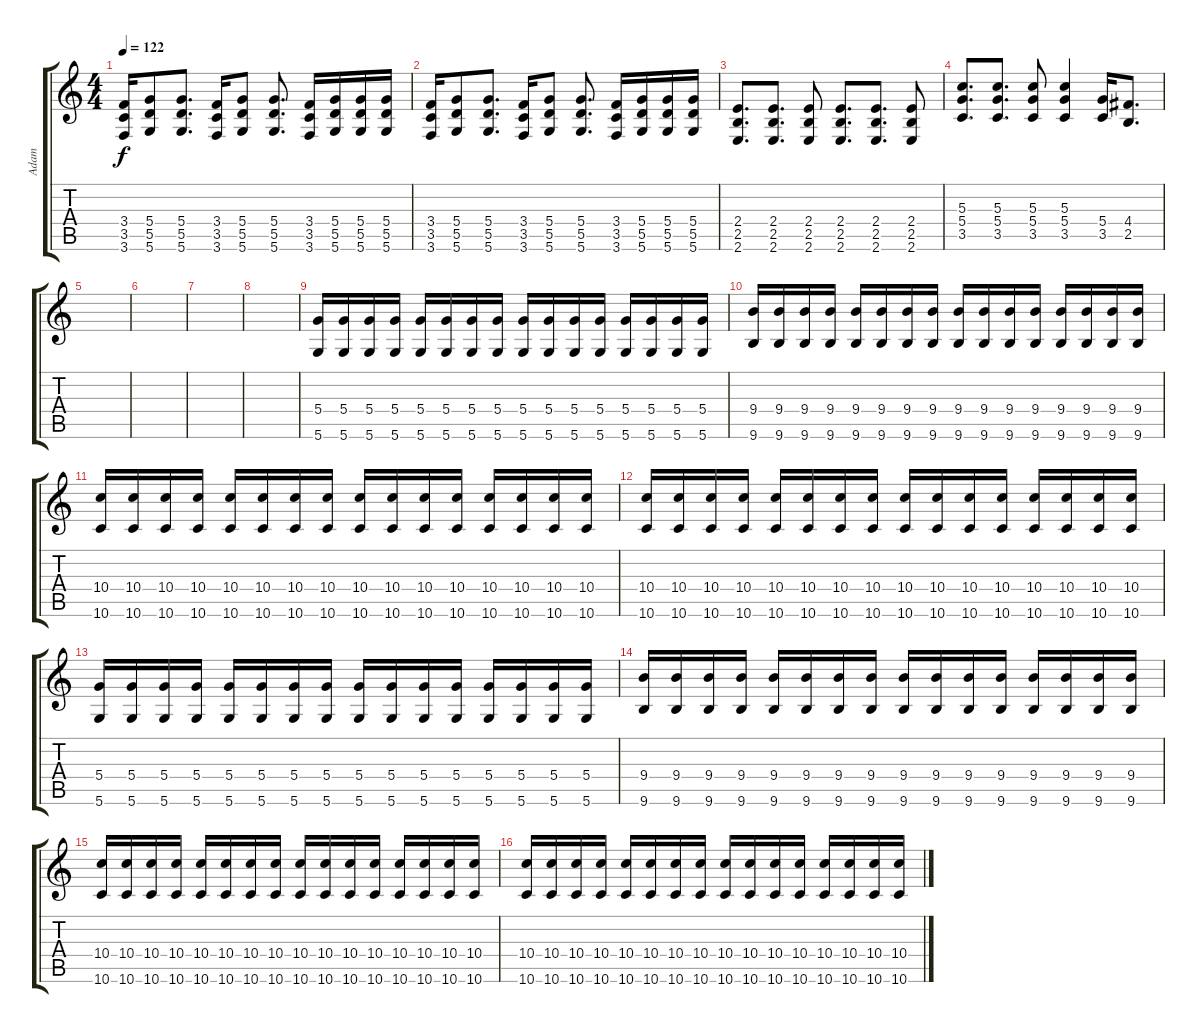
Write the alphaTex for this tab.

\track ("Adam" "Adam") {instrument electricguitarjazz}
\staff {score tabs}
\tuning (E4 B3 G3 D3 A2 D2) {hide}
\ts (4 4)
\tempo 122
\clef g2
\ks c
(3.4 3.5 3.6).16{dy f} (5.4 5.5 5.6).8 (5.4 5.5 5.6).8{d} (3.4 3.5 3.6).16 (5.4 5.5 5.6).8 (5.4 5.5 5.6).8{d} (3.4 3.5 3.6).16 (5.4 5.5 5.6).16 (5.4 5.5 5.6).16 (5.4 5.5 5.6).16 |
(3.4 3.5 3.6).16 (5.4 5.5 5.6).8 (5.4 5.5 5.6).8{d} (3.4 3.5 3.6).16 (5.4 5.5 5.6).8 (5.4 5.5 5.6).8{d} (3.4 3.5 3.6).16 (5.4 5.5 5.6).16 (5.4 5.5 5.6).16 (5.4 5.5 5.6).16 |
(2.4 2.5 2.6).8{d} (2.4 2.5 2.6).8{d} (2.4 2.5 2.6).8 (2.4 2.5 2.6).8{d} (2.4 2.5 2.6).8{d} (2.4 2.5 2.6).8 |
(5.3 5.4 3.5).8{d} (5.3 5.4 3.5).8{d} (5.3 5.4 3.5).8 (5.3 5.4 3.5).4 (5.4 3.5).16 (4.4 2.5).8{d} |
|
|
|
|
(5.4 5.6).16 (5.4 5.6).16 (5.4 5.6).16 (5.4 5.6).16 (5.4 5.6).16 (5.4 5.6).16 (5.4 5.6).16 (5.4 5.6).16 (5.4 5.6).16 (5.4 5.6).16 (5.4 5.6).16 (5.4 5.6).16 (5.4 5.6).16 (5.4 5.6).16 (5.4 5.6).16 (5.4 5.6).16 |
(9.4 9.6).16 (9.4 9.6).16 (9.4 9.6).16 (9.4 9.6).16 (9.4 9.6).16 (9.4 9.6).16 (9.4 9.6).16 (9.4 9.6).16 (9.4 9.6).16 (9.4 9.6).16 (9.4 9.6).16 (9.4 9.6).16 (9.4 9.6).16 (9.4 9.6).16 (9.4 9.6).16 (9.4 9.6).16 |
(10.4 10.6).16 (10.4 10.6).16 (10.4 10.6).16 (10.4 10.6).16 (10.4 10.6).16 (10.4 10.6).16 (10.4 10.6).16 (10.4 10.6).16 (10.4 10.6).16 (10.4 10.6).16 (10.4 10.6).16 (10.4 10.6).16 (10.4 10.6).16 (10.4 10.6).16 (10.4 10.6).16 (10.4 10.6).16 |
(10.4 10.6).16 (10.4 10.6).16 (10.4 10.6).16 (10.4 10.6).16 (10.4 10.6).16 (10.4 10.6).16 (10.4 10.6).16 (10.4 10.6).16 (10.4 10.6).16 (10.4 10.6).16 (10.4 10.6).16 (10.4 10.6).16 (10.4 10.6).16 (10.4 10.6).16 (10.4 10.6).16 (10.4 10.6).16 |
(5.4 5.6).16 (5.4 5.6).16 (5.4 5.6).16 (5.4 5.6).16 (5.4 5.6).16 (5.4 5.6).16 (5.4 5.6).16 (5.4 5.6).16 (5.4 5.6).16 (5.4 5.6).16 (5.4 5.6).16 (5.4 5.6).16 (5.4 5.6).16 (5.4 5.6).16 (5.4 5.6).16 (5.4 5.6).16 |
(9.4 9.6).16 (9.4 9.6).16 (9.4 9.6).16 (9.4 9.6).16 (9.4 9.6).16 (9.4 9.6).16 (9.4 9.6).16 (9.4 9.6).16 (9.4 9.6).16 (9.4 9.6).16 (9.4 9.6).16 (9.4 9.6).16 (9.4 9.6).16 (9.4 9.6).16 (9.4 9.6).16 (9.4 9.6).16 |
(10.4 10.6).16 (10.4 10.6).16 (10.4 10.6).16 (10.4 10.6).16 (10.4 10.6).16 (10.4 10.6).16 (10.4 10.6).16 (10.4 10.6).16 (10.4 10.6).16 (10.4 10.6).16 (10.4 10.6).16 (10.4 10.6).16 (10.4 10.6).16 (10.4 10.6).16 (10.4 10.6).16 (10.4 10.6).16 |
(10.4 10.6).16 (10.4 10.6).16 (10.4 10.6).16 (10.4 10.6).16 (10.4 10.6).16 (10.4 10.6).16 (10.4 10.6).16 (10.4 10.6).16 (10.4 10.6).16 (10.4 10.6).16 (10.4 10.6).16 (10.4 10.6).16 (10.4 10.6).16 (10.4 10.6).16 (10.4 10.6).16 (10.4 10.6).16
